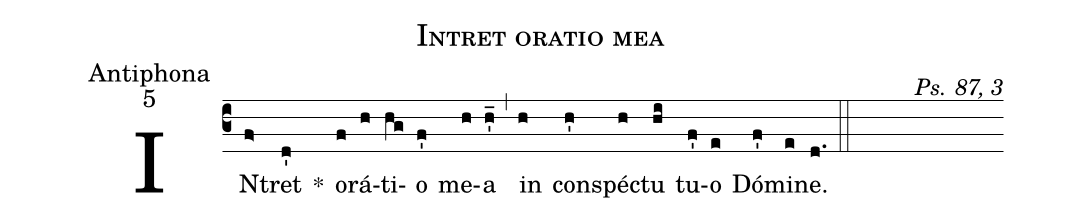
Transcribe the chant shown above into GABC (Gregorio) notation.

name:Intret oratio mea;
office-part:Antiphona;
mode:5;
commentary:Ps. 87, 3;
%%
(c3)IN(f>)tret(d') *() o(f)rá(h)ti(hg)o(f') me(h)a(h'_) (,) in(h) con(h')spéc(h)tu(hi) tu(f')o(e) Dó(f')mi(e)ne.(d.) (::)
